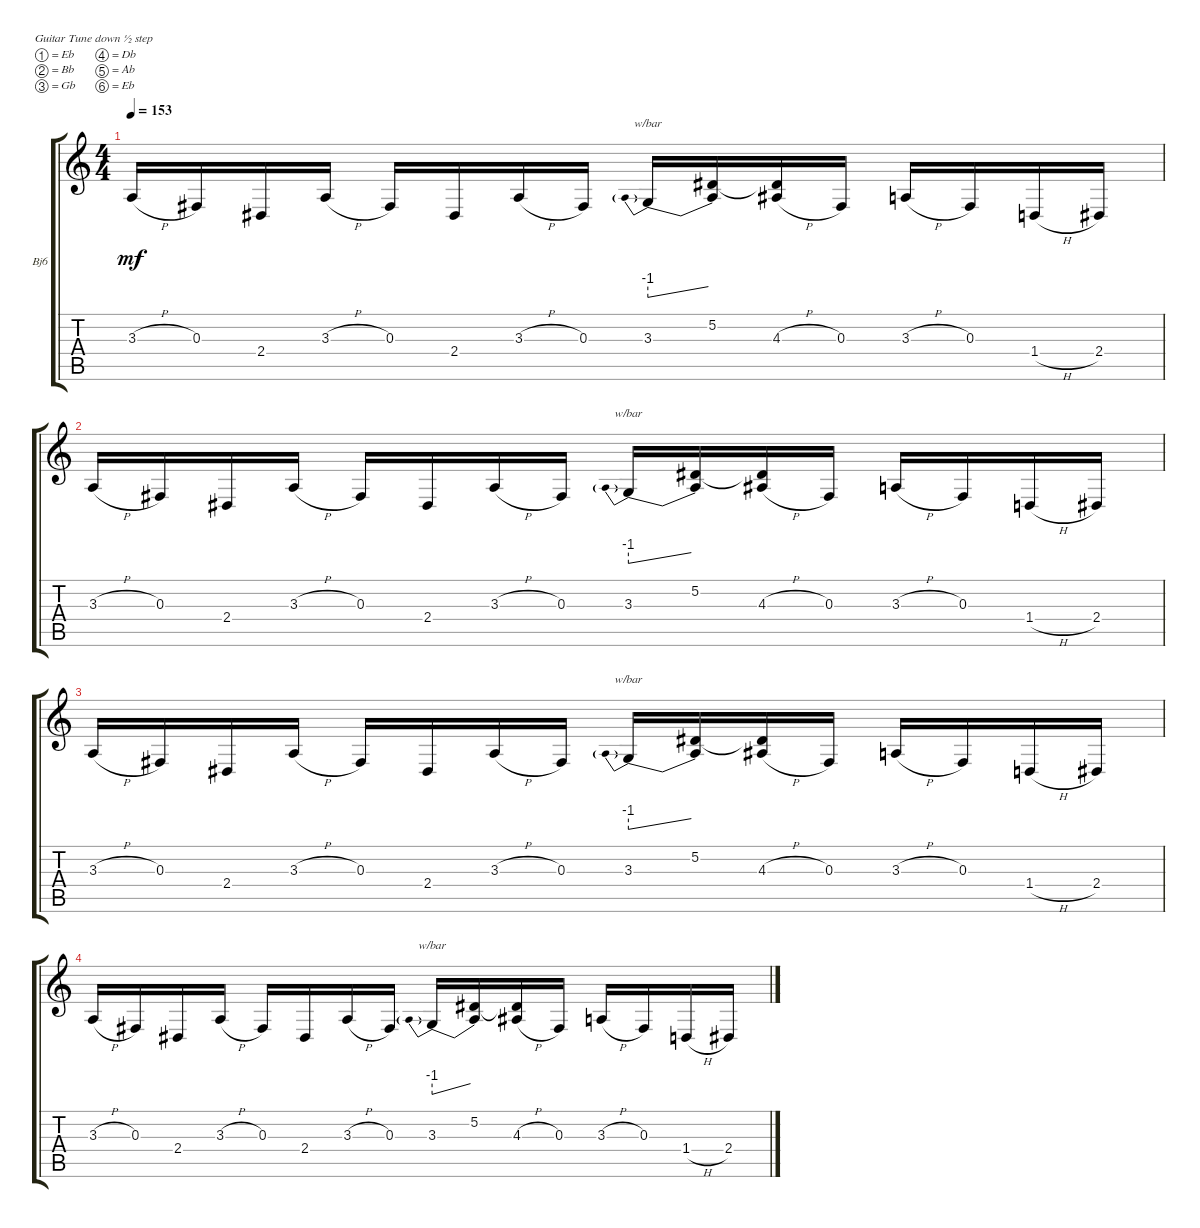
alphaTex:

\bracketExtendMode groupsimilarinstruments
\firstSystemTrackNameOrientation horizontal
\otherSystemsTrackNameOrientation horizontal
\track ("Soul-Crushing Banjo" "Bj6") {instrument banjo}
\staff {score tabs}
\tuning (Eb4 Bb3 Gb3 Db3 Ab2 Eb2)
\ts (4 4)
\tempo 153
\clef g2
\ks c
3.3{h}.16{dy mf} 0.3.16 2.4.16 3.3{h}.16 0.3.16 2.4.16 3.3{h}.16 0.3.16 3.3.16{tbe (predivedive default 0 -4 30 0)} (5.2 3.3{t}).16 (4.3{h} 5.2{t}).16 0.3.16 3.3{h}.16 0.3.16 1.4{h}.16 2.4.16 |
3.3{h}.16 0.3.16 2.4.16 3.3{h}.16 0.3.16 2.4.16 3.3{h}.16 0.3.16 3.3.16{tbe (predivedive default 0 -4 30 0)} (5.2 3.3{t}).16 (4.3{h} 5.2{t}).16 0.3.16 3.3{h}.16 0.3.16 1.4{h}.16 2.4.16 |
3.3{h}.16 0.3.16 2.4.16 3.3{h}.16 0.3.16 2.4.16 3.3{h}.16 0.3.16 3.3.16{tbe (predivedive default 0 -4 30 0)} (5.2 3.3{t}).16 (4.3{h} 5.2{t}).16 0.3.16 3.3{h}.16 0.3.16 1.4{h}.16 2.4.16 |
3.3{h}.16 0.3.16 2.4.16 3.3{h}.16 0.3.16 2.4.16 3.3{h}.16 0.3.16 3.3.16{tbe (predivedive default 0 -4 30 0)} (5.2 3.3{t}).16 (4.3{h} 5.2{t}).16 0.3.16 3.3{h}.16 0.3.16 1.4{h}.16 2.4.16
